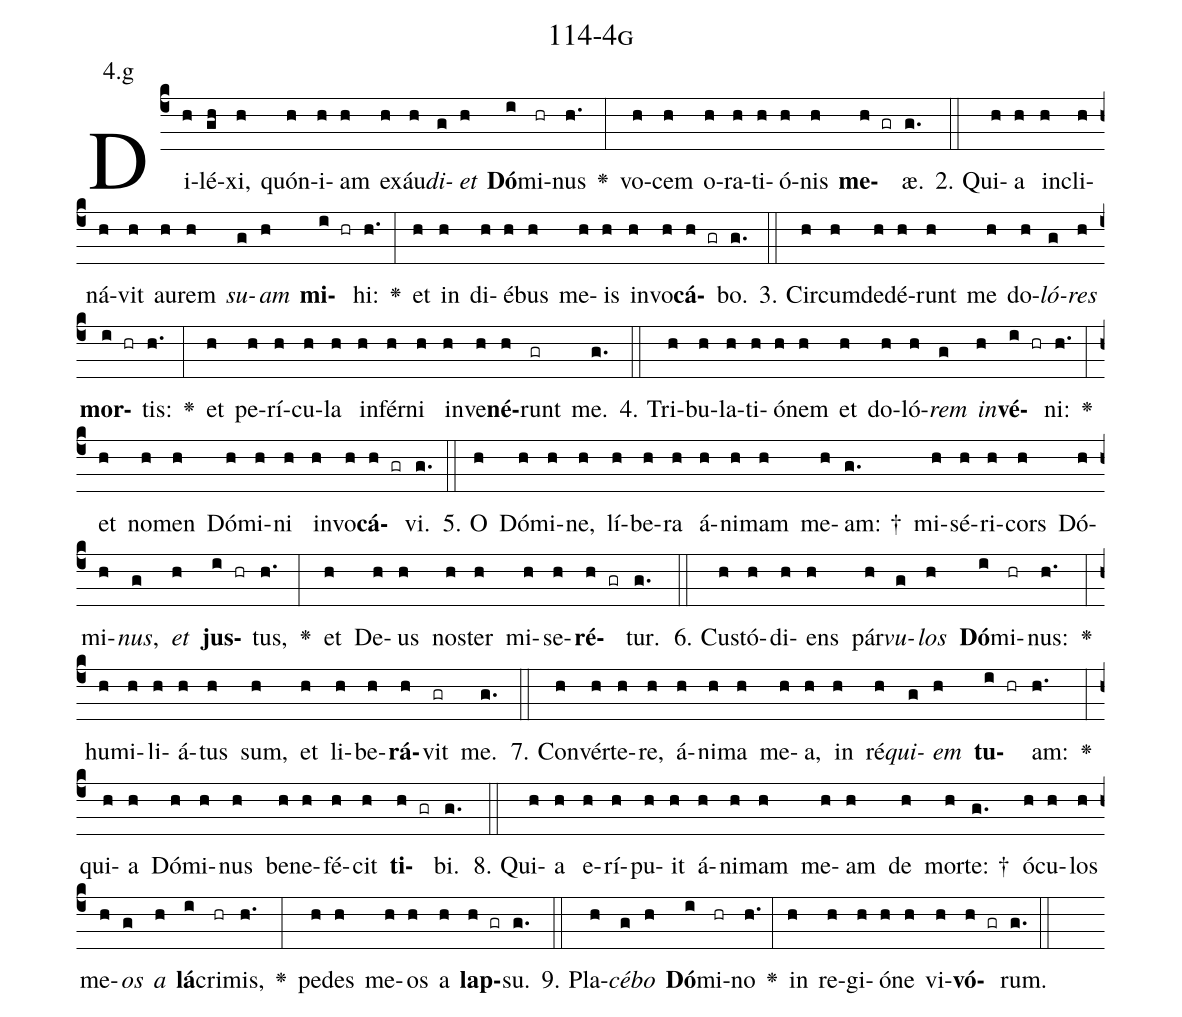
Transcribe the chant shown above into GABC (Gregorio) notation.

name: 114-4g;
annotation: 4.g;
%%
(c4)Di(h)lé(gh)xi,(h) quón(h)i(h)am(h) ex(h)áu(h)<i>di</i>(g)<i>et</i>(h) <b>Dó</b>(i)mi(hr)nus(h.) <v>\greheightstar</v>(:) vo(h)cem(h) o(h)ra(h)ti(h)ó(h)nis(h) <b>me</b>(h gr)æ.(g.) (::)
2. Qui(h)a(h) in(h)cli(h)ná(h)vit(h) au(h)rem(h) <i>su</i>(g)<i>am</i>(h) <b>mi</b>(i hr)hi:(h.) <v>\greheightstar</v>(:) et(h) in(h) di(h)é(h)bus(h) me(h)is(h) in(h)vo(h)<b>cá</b>(h gr)bo.(g.) (::)
3. Cir(h)cum(h)de(h)dé(h)runt(h) me(h) do(h)<i>ló</i>(g)<i>res</i>(h) <b>mor</b>(i hr)tis:(h.) <v>\greheightstar</v>(:) et(h) pe(h)rí(h)cu(h)la(h) in(h)fér(h)ni(h) in(h)ve(h)<b>né</b>(h)runt(gr) me.(g.) (::)
4. Tri(h)bu(h)la(h)ti(h)ó(h)nem(h) et(h) do(h)ló(h)<i>rem</i>(g) <i>in</i>(h)<b>vé</b>(i hr)ni:(h.) <v>\greheightstar</v>(:) et(h) no(h)men(h) Dó(h)mi(h)ni(h) in(h)vo(h)<b>cá</b>(h gr)vi.(g.) (::)
5. O(h) Dó(h)mi(h)ne,(h) lí(h)be(h)ra(h) á(h)ni(h)mam(h) me(h)am: †(g.) mi(h)sé(h)ri(h)cors(h) Dó(h)mi(h)<i>nus</i>,(g) <i>et</i>(h) <b>jus</b>(i hr)tus,(h.) <v>\greheightstar</v>(:) et(h) De(h)us(h) nos(h)ter(h) mi(h)se(h)<b>ré</b>(h gr)tur.(g.) (::)
6. Cus(h)tó(h)di(h)ens(h) pár(h)<i>vu</i>(g)<i>los</i>(h) <b>Dó</b>(i)mi(hr)nus:(h.) <v>\greheightstar</v>(:) hu(h)mi(h)li(h)á(h)tus(h) sum,(h) et(h) li(h)be(h)<b>rá</b>(h)vit(gr) me.(g.) (::)
7. Con(h)vér(h)te(h)re,(h) á(h)ni(h)ma(h) me(h)a,(h) in(h) ré(h)<i>qui</i>(g)<i>em</i>(h) <b>tu</b>(i hr)am:(h.) <v>\greheightstar</v>(:) qui(h)a(h) Dó(h)mi(h)nus(h) be(h)ne(h)fé(h)cit(h) <b>ti</b>(h gr)bi.(g.) (::)
8. Qui(h)a(h) e(h)rí(h)pu(h)it(h) á(h)ni(h)mam(h) me(h)am(h) de(h) mor(h)te: †(g.) ó(h)cu(h)los(h) me(h)<i>os</i>(g) <i>a</i>(h) <b>lá</b>(i)cri(hr)mis,(h.) <v>\greheightstar</v>(:) pe(h)des(h) me(h)os(h) a(h) <b>lap</b>(h gr)su.(g.) (::)
9. Pla(h)<i>cé</i>(g)<i>bo</i>(h) <b>Dó</b>(i)mi(hr)no(h.) <v>\greheightstar</v>(:) in(h) re(h)gi(h)ó(h)ne(h) vi(h)<b>vó</b>(h gr)rum.(g.) (::)
